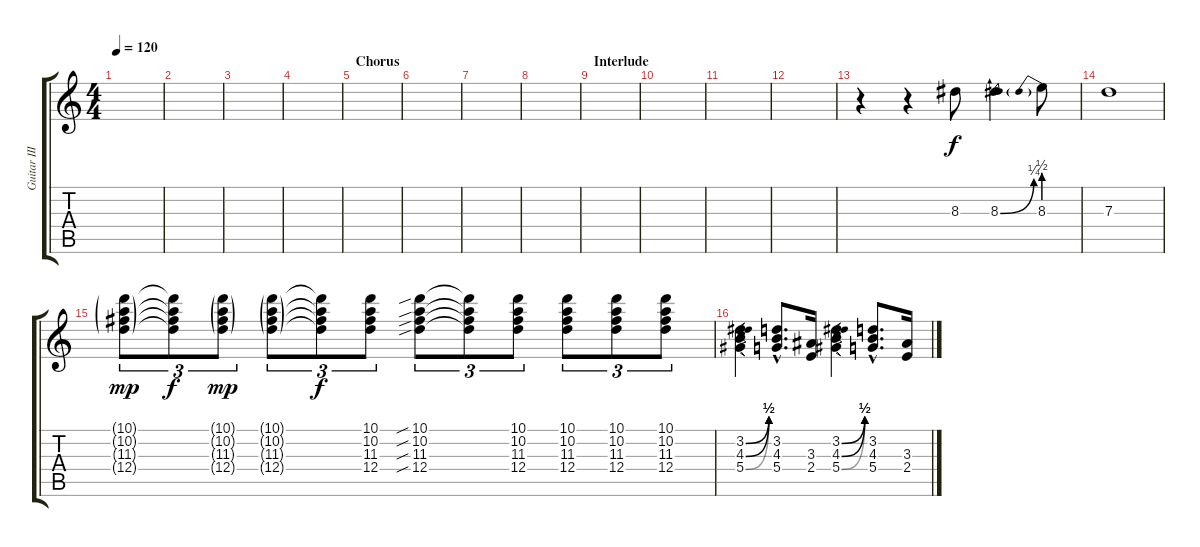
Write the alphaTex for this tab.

\track ("Guitar III - Lead (Both)" "Guitar III") {instrument overdrivenguitar}
\staff {score tabs}
\tuning (E4 B3 G3 D3 A2 E2) {hide}
\ts (4 4)
\tempo 120
\clef g2
\ks c
|
|
|
|
\section ("" "Chorus")
|
|
|
|
\section ("" "Interlude")
|
|
|
|
r.4 r.4 8.3.8 8.3{be (bend 0 0 60 1)}.4 8.3{be (prebend 0 2 60 2)}.8 |
7.3.1 |
(10.1{g} 10.2{g} 11.3{g} 12.4{g}).8{tu (3 2) dy mp} (10.1{t} 10.2{t} 11.3{t} 12.4{t}).8{tu (3 2) dy f} (10.1{g} 10.2{g} 11.3{g} 12.4{g}).8{tu (3 2) dy mp} (10.1{g} 10.2{g} 11.3{g} 12.4{g}).8{tu (3 2)} (10.1{t} 10.2{t} 11.3{t} 12.4{t}).8{tu (3 2) dy f} (10.1 10.2 11.3 12.4).8{tu (3 2)} (10.1{sib} 10.2{sib} 11.3{sib} 12.4{sib}).8{tu (3 2)} (10.1{t} 10.2{t} 11.3{t} 12.4{t}).8{tu (3 2)} (10.1 10.2 11.3 12.4).8{tu (3 2)} (10.1 10.2 11.3 12.4).8{tu (3 2)} (10.1 10.2 11.3 12.4).8{tu (3 2)} (10.1 10.2 11.3 12.4).8{tu (3 2)} |
(3.2{be (bend 0 0 60 2)} 4.3{be (bend 0 0 60 2)} 5.4{be (bend 0 0 60 2)}).4 (3.2{hac} 4.3{hac} 5.4{hac}).8{d} (3.3 2.4).16 (3.2{be (bend 0 0 60 2)} 4.3{be (bend 0 0 60 2)} 5.4{be (bend 0 0 60 2)}).4 (3.2{hac} 4.3{hac} 5.4{hac}).8{d} (3.3 2.4).16
